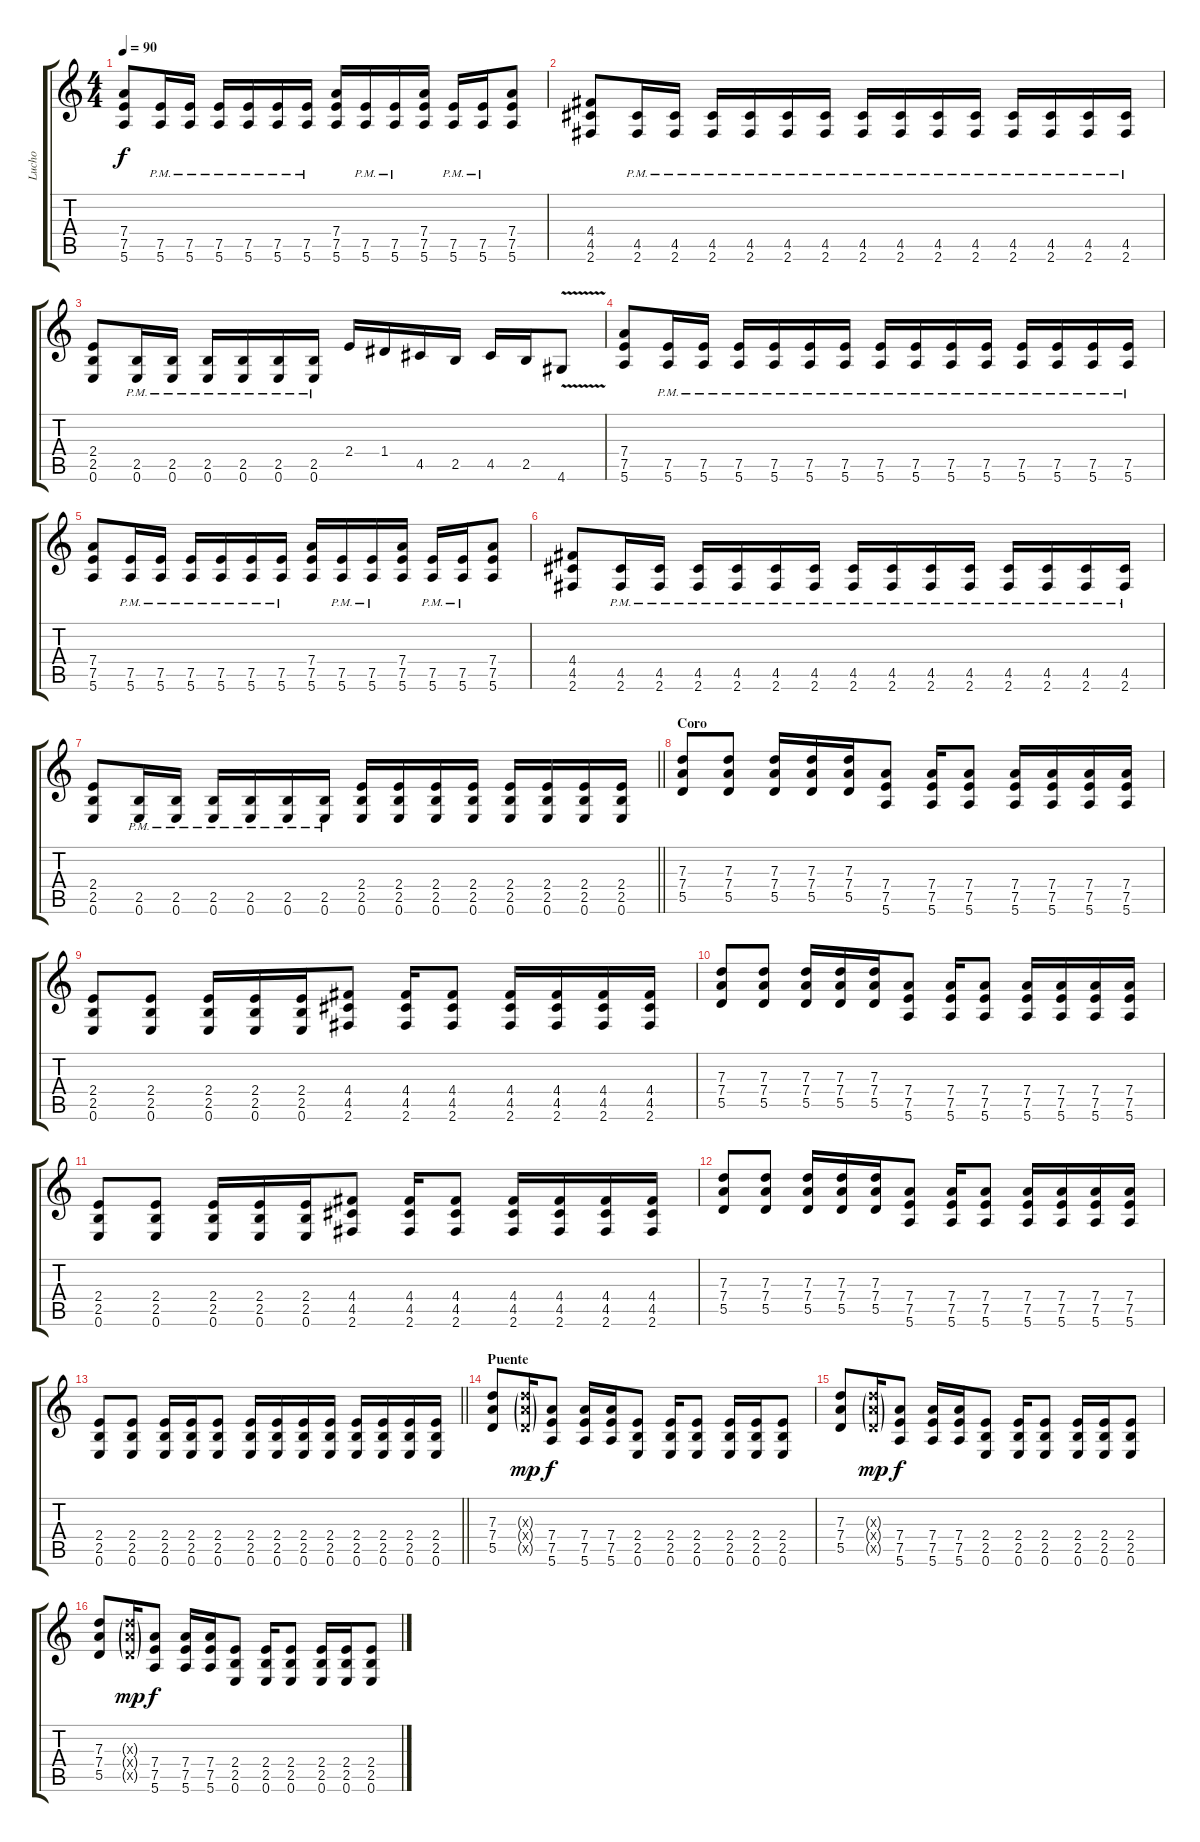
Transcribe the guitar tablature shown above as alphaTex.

\track ("Lucho" "Lucho") {instrument distortionguitar}
\staff {score tabs}
\tuning (E4 B3 G3 D3 A2 E2) {hide}
\ts (4 4)
\tempo 90
\clef g2
\ks c
(7.4 7.5 5.6).8{dy f} (7.5{pm} 5.6{pm}).16 (7.5{pm} 5.6{pm}).16 (7.5{pm} 5.6{pm}).16 (7.5{pm} 5.6{pm}).16 (7.5{pm} 5.6{pm}).16 (7.5{pm} 5.6{pm}).16 (7.4 7.5 5.6).16 (7.5{pm} 5.6{pm}).16 (7.5{pm} 5.6{pm}).16 (7.4 7.5 5.6).16 (7.5{pm} 5.6{pm}).16 (7.5{pm} 5.6{pm}).16 (7.4 7.5 5.6).8 |
(4.4 4.5 2.6).8 (4.5{pm} 2.6{pm}).16 (4.5{pm} 2.6{pm}).16 (4.5{pm} 2.6{pm}).16 (4.5{pm} 2.6{pm}).16 (4.5{pm} 2.6{pm}).16 (4.5{pm} 2.6{pm}).16 (4.5{pm} 2.6{pm}).16 (4.5{pm} 2.6{pm}).16 (4.5{pm} 2.6{pm}).16 (4.5{pm} 2.6{pm}).16 (4.5{pm} 2.6{pm}).16 (4.5{pm} 2.6{pm}).16 (4.5{pm} 2.6{pm}).16 (4.5{pm} 2.6{pm}).16 |
(2.4 2.5 0.6).8 (2.5{pm} 0.6{pm}).16 (2.5{pm} 0.6{pm}).16 (2.5{pm} 0.6{pm}).16 (2.5{pm} 0.6{pm}).16 (2.5{pm} 0.6{pm}).16 (2.5{pm} 0.6{pm}).16 2.4.16 1.4.16 4.5.16 2.5.16 4.5.16 2.5.16 4.6{v}.8 |
(7.4 7.5 5.6).8 (7.5{pm} 5.6{pm}).16 (7.5{pm} 5.6{pm}).16 (7.5{pm} 5.6{pm}).16 (7.5{pm} 5.6{pm}).16 (7.5{pm} 5.6{pm}).16 (7.5{pm} 5.6{pm}).16 (7.5{pm} 5.6{pm}).16 (7.5{pm} 5.6{pm}).16 (7.5{pm} 5.6{pm}).16 (7.5{pm} 5.6{pm}).16 (7.5{pm} 5.6{pm}).16 (7.5{pm} 5.6{pm}).16 (7.5{pm} 5.6{pm}).16 (7.5{pm} 5.6{pm}).16 |
(7.4 7.5 5.6).8 (7.5{pm} 5.6{pm}).16 (7.5{pm} 5.6{pm}).16 (7.5{pm} 5.6{pm}).16 (7.5{pm} 5.6{pm}).16 (7.5{pm} 5.6{pm}).16 (7.5{pm} 5.6{pm}).16 (7.4 7.5 5.6).16 (7.5{pm} 5.6{pm}).16 (7.5{pm} 5.6{pm}).16 (7.4 7.5 5.6).16 (7.5{pm} 5.6{pm}).16 (7.5{pm} 5.6{pm}).16 (7.4 7.5 5.6).8 |
(4.4 4.5 2.6).8 (4.5{pm} 2.6{pm}).16 (4.5{pm} 2.6{pm}).16 (4.5{pm} 2.6{pm}).16 (4.5{pm} 2.6{pm}).16 (4.5{pm} 2.6{pm}).16 (4.5{pm} 2.6{pm}).16 (4.5{pm} 2.6{pm}).16 (4.5{pm} 2.6{pm}).16 (4.5{pm} 2.6{pm}).16 (4.5{pm} 2.6{pm}).16 (4.5{pm} 2.6{pm}).16 (4.5{pm} 2.6{pm}).16 (4.5{pm} 2.6{pm}).16 (4.5{pm} 2.6{pm}).16 |
\barLineRight lightlight
(2.4 2.5 0.6).8 (2.5{pm} 0.6{pm}).16 (2.5{pm} 0.6{pm}).16 (2.5{pm} 0.6{pm}).16 (2.5{pm} 0.6{pm}).16 (2.5{pm} 0.6{pm}).16 (2.5{pm} 0.6{pm}).16 (2.4 2.5 0.6).16 (2.4 2.5 0.6).16 (2.4 2.5 0.6).16 (2.4 2.5 0.6).16 (2.4 2.5 0.6).16 (2.4 2.5 0.6).16 (2.4 2.5 0.6).16 (2.4 2.5 0.6).16 |
\section ("" "Coro")
(7.3 7.4 5.5).8 (7.3 7.4 5.5).8 (7.3 7.4 5.5).16 (7.3 7.4 5.5).16 (7.3 7.4 5.5).16 (7.4 7.5 5.6).8 (7.4 7.5 5.6).16 (7.4 7.5 5.6).8 (7.4 7.5 5.6).16 (7.4 7.5 5.6).16 (7.4 7.5 5.6).16 (7.4 7.5 5.6).16 |
(2.4 2.5 0.6).8 (2.4 2.5 0.6).8 (2.4 2.5 0.6).16 (2.4 2.5 0.6).16 (2.4 2.5 0.6).16 (4.4 4.5 2.6).8 (4.4 4.5 2.6).16 (4.4 4.5 2.6).8 (4.4 4.5 2.6).16 (4.4 4.5 2.6).16 (4.4 4.5 2.6).16 (4.4 4.5 2.6).16 |
(7.3 7.4 5.5).8 (7.3 7.4 5.5).8 (7.3 7.4 5.5).16 (7.3 7.4 5.5).16 (7.3 7.4 5.5).16 (7.4 7.5 5.6).8 (7.4 7.5 5.6).16 (7.4 7.5 5.6).8 (7.4 7.5 5.6).16 (7.4 7.5 5.6).16 (7.4 7.5 5.6).16 (7.4 7.5 5.6).16 |
(2.4 2.5 0.6).8 (2.4 2.5 0.6).8 (2.4 2.5 0.6).16 (2.4 2.5 0.6).16 (2.4 2.5 0.6).16 (4.4 4.5 2.6).8 (4.4 4.5 2.6).16 (4.4 4.5 2.6).8 (4.4 4.5 2.6).16 (4.4 4.5 2.6).16 (4.4 4.5 2.6).16 (4.4 4.5 2.6).16 |
(7.3 7.4 5.5).8 (7.3 7.4 5.5).8 (7.3 7.4 5.5).16 (7.3 7.4 5.5).16 (7.3 7.4 5.5).16 (7.4 7.5 5.6).8 (7.4 7.5 5.6).16 (7.4 7.5 5.6).8 (7.4 7.5 5.6).16 (7.4 7.5 5.6).16 (7.4 7.5 5.6).16 (7.4 7.5 5.6).16 |
\barLineRight lightlight
(2.4 2.5 0.6).8 (2.4 2.5 0.6).8 (2.4 2.5 0.6).16 (2.4 2.5 0.6).16 (2.4 2.5 0.6).8 (2.4 2.5 0.6).16 (2.4 2.5 0.6).16 (2.4 2.5 0.6).16 (2.4 2.5 0.6).16 (2.4 2.5 0.6).16 (2.4 2.5 0.6).16 (2.4 2.5 0.6).16 (2.4 2.5 0.6).16 |
\section ("" "Puente")
(7.3 7.4 5.5).8 (7.3{g x} 7.4{g x} 5.5{g x}).16{dy mp} (7.4 7.5 5.6).8{dy f} (7.4 7.5 5.6).16 (7.4 7.5 5.6).16 (2.4 2.5 0.6).8 (2.4 2.5 0.6).16 (2.4 2.5 0.6).8 (2.4 2.5 0.6).16 (2.4 2.5 0.6).16 (2.4 2.5 0.6).8 |
(7.3 7.4 5.5).8 (7.3{g x} 7.4{g x} 5.5{g x}).16{dy mp} (7.4 7.5 5.6).8{dy f} (7.4 7.5 5.6).16 (7.4 7.5 5.6).16 (2.4 2.5 0.6).8 (2.4 2.5 0.6).16 (2.4 2.5 0.6).8 (2.4 2.5 0.6).16 (2.4 2.5 0.6).16 (2.4 2.5 0.6).8 |
(7.3 7.4 5.5).8 (7.3{g x} 7.4{g x} 5.5{g x}).16{dy mp} (7.4 7.5 5.6).8{dy f} (7.4 7.5 5.6).16 (7.4 7.5 5.6).16 (2.4 2.5 0.6).8 (2.4 2.5 0.6).16 (2.4 2.5 0.6).8 (2.4 2.5 0.6).16 (2.4 2.5 0.6).16 (2.4 2.5 0.6).8
